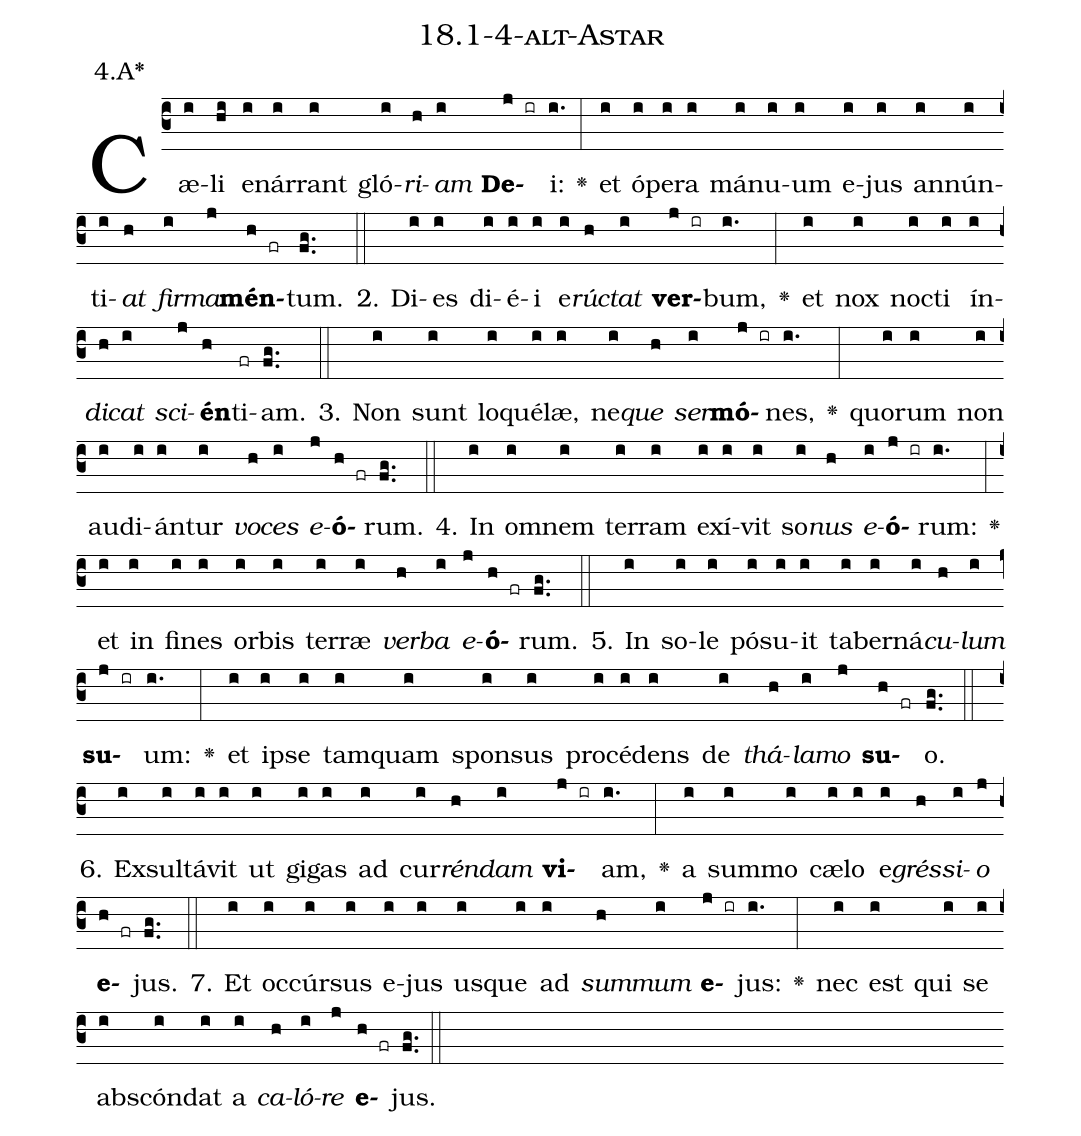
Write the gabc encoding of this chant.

name: 18.1-4-alt-Astar;
annotation: 4.A*;
%%
(c3)Cæ(i)li(hi) e(i)nár(i)rant(i) gló(i)<i>ri</i>(h)<i>am</i>(i) <b>De</b>(j ir)i:(i.) <v>\greheightstar</v>(:) et(i) ó(i)pe(i)ra(i) má(i)nu(i)um(i) e(i)jus(i) an(i)nún(i)ti(i)<i>at</i>(h) <i>fir</i>(i)<i>ma</i>(j)<b>mén</b>(h fr)tum.(fg..) (::)
2. Di(i)es(i) di(i)é(i)i(i) e(i)<i>rúc</i>(h)<i>tat</i>(i) <b>ver</b>(j ir)bum,(i.) <v>\greheightstar</v>(:) et(i) nox(i) noc(i)ti(i) ín(i)<i>di</i>(h)<i>cat</i>(i) <i>sci</i>(j)<b>én</b>(h)ti(fr)am.(fg..) (::)
3. Non(i) sunt(i) lo(i)qué(i)læ,(i) ne(i)<i>que</i>(h) <i>ser</i>(i)<b>mó</b>(j ir)nes,(i.) <v>\greheightstar</v>(:) quo(i)rum(i) non(i) au(i)di(i)án(i)tur(i) <i>vo</i>(h)<i>ces</i>(i) <i>e</i>(j)<b>ó</b>(h fr)rum.(fg..) (::)
4. In(i) om(i)nem(i) ter(i)ram(i) ex(i)í(i)vit(i) so(i)<i>nus</i>(h) <i>e</i>(i)<b>ó</b>(j ir)rum:(i.) <v>\greheightstar</v>(:) et(i) in(i) fi(i)nes(i) or(i)bis(i) ter(i)ræ(i) <i>ver</i>(h)<i>ba</i>(i) <i>e</i>(j)<b>ó</b>(h fr)rum.(fg..) (::)
5. In(i) so(i)le(i) pó(i)su(i)it(i) ta(i)ber(i)ná(i)<i>cu</i>(h)<i>lum</i>(i) <b>su</b>(j ir)um:(i.) <v>\greheightstar</v>(:) et(i) ip(i)se(i) tam(i)quam(i) spon(i)sus(i) pro(i)cé(i)dens(i) de(i) <i>thá</i>(h)<i>la</i>(i)<i>mo</i>(j) <b>su</b>(h fr)o.(fg..) (::)
6. Ex(i)sul(i)tá(i)vit(i) ut(i) gi(i)gas(i) ad(i) cur(i)<i>rén</i>(h)<i>dam</i>(i) <b>vi</b>(j ir)am,(i.) <v>\greheightstar</v>(:) a(i) sum(i)mo(i) cæ(i)lo(i) e(i)<i>grés</i>(h)<i>si</i>(i)<i>o</i>(j) <b>e</b>(h fr)jus.(fg..) (::)
7. Et(i) oc(i)cúr(i)sus(i) e(i)jus(i) us(i)que(i) ad(i) <i>sum</i>(h)<i>mum</i>(i) <b>e</b>(j ir)jus:(i.) <v>\greheightstar</v>(:) nec(i) est(i) qui(i) se(i) abs(i)cón(i)dat(i) a(i) <i>ca</i>(h)<i>ló</i>(i)<i>re</i>(j) <b>e</b>(h fr)jus.(fg..) (::)
